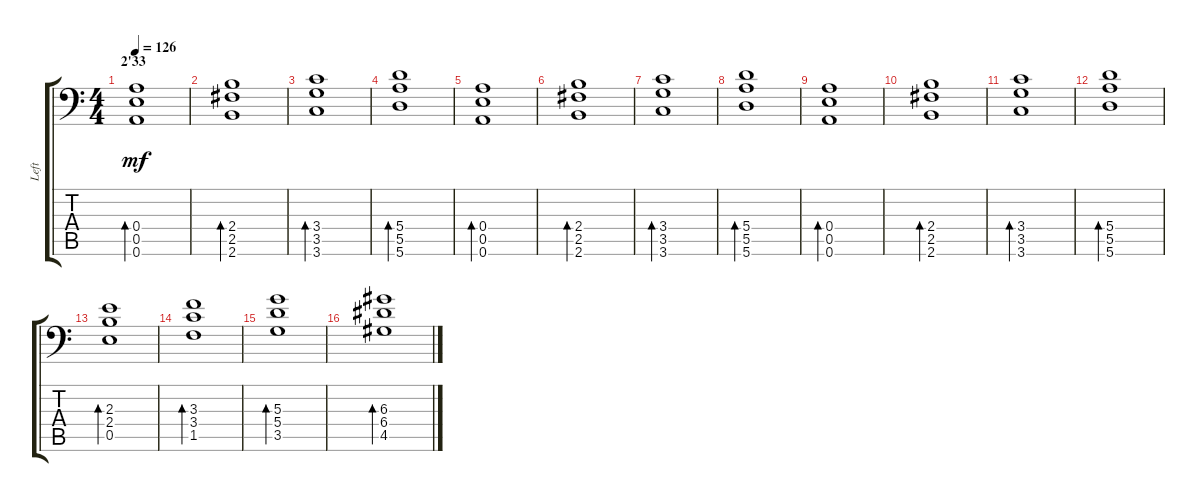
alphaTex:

\track ("Left" "Left") {instrument distortionguitar}
\staff {score tabs}
\tuning (B3 Gb3 D3 A2 E2 A1) {hide}
\ts (4 4)
\section ("" "2'33")
\tempo 126
\clef f4
\ks c
(0.4 0.5 0.6).1{bd 60 dy mf} |
(2.4 2.5 2.6).1{bd 60} |
(3.4 3.5 3.6).1{bd 60} |
(5.4 5.5 5.6).1{bd 60} |
(0.4 0.5 0.6).1{bd 60} |
(2.4 2.5 2.6).1{bd 60} |
(3.4 3.5 3.6).1{bd 60} |
(5.4 5.5 5.6).1{bd 60} |
(0.4 0.5 0.6).1{bd 60} |
(2.4 2.5 2.6).1{bd 60} |
(3.4 3.5 3.6).1{bd 60} |
(5.4 5.5 5.6).1{bd 60} |
(2.3 2.4 0.5).1{bd 60} |
(3.3 3.4 1.5).1{bd 60} |
(5.3 5.4 3.5).1{bd 60} |
(6.3 6.4 4.5).1{bd 60}
